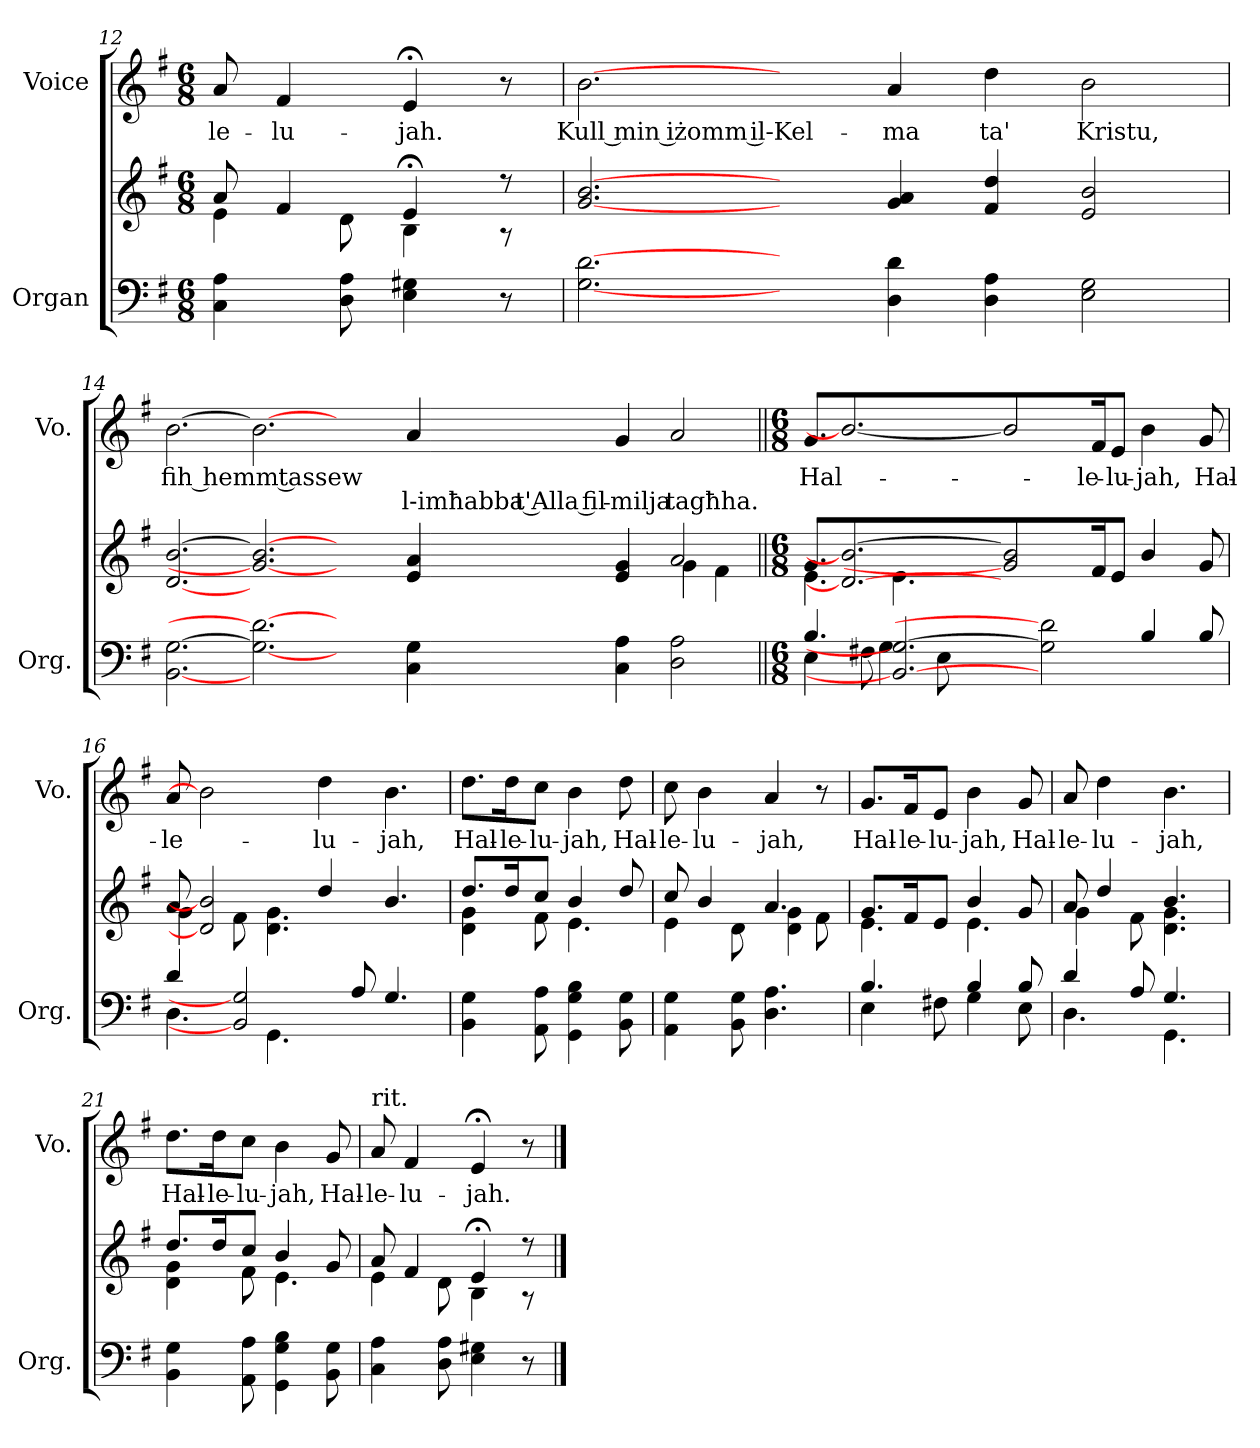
**kern	**kern	**kern	**text	**text
*part2	*part2	*part1	*part1	*part1
*staff3	*staff2	*staff1	*staff1	*staff1
*I"Organ	*	*I"Voice	*	*
*I'Org.	*	*I'Vo.	*	*
*clefF4	*clefG2	*clefG2	*	*
*k[f#]	*k[f#]	*k[f#]	*	*
*G:	*G:	*G:	*	*
*M6/8	*M6/8	*M6/8	*	*
=12	=12	=12	=12	=12
*	*^	*	*	*
4C\ 4A\	8a/	4e\	8a/	-le-	.
.	4f#/	.	4f#/	-lu-	.
8D\ 8A\	.	8d\	.	.	.
4E\ 4G#X\	4e;</	4B\	4e;</	-jah.	.
8r	8r	8r	8r	.	.
*	*v	*v	*	*	*
!!LO:LB:g=z
=13	=13	=13	=13	=13
[2.G [2.d	[2.g [2.b	[2.b	Kull min iżomm il-Kel-	.
4ryy	4ryy	4ryy	.	.
4D\ 4d\	4g/ 4a/	4a/	-ma	.
4D\ 4A\	4f#/ 4dd/	4dd\	ta'	.
2E\ 2G\	2e/ 2b/	2b\	Kristu,	.
=14'	=14'	=14'	=14'	=14'
*	*^	*	*	*
[2.BB [2.G	[2.d [2.b	1.ryy	[2.b	fih hemm tassew	.
2.G_ 2.d_	2.g_ 2.b_	.	2.b_	.	.
*	*v	*v	*	*	*
2ryy	2ryy	2ryy	.	.
4C\ 4G\	4e/ 4a/	4a/	.	l-imħabba t'Alla fil-
4C\ 4A\	4e/ 4g/	4g/	.	-milja
*	*^	*	*	*
2D\ 2A\	2a/	4g\	2a/	.	tagħha.
.	.	4f#\	.	.	.
!!LO:LB:g=z
=15||	=15||	=15||	=15||	=15||	=15||
*M6/8	*M6/8	*	*M6/8	*	*
*^	*	*	*	*	*
4.B/	4E\	8.g/L	4.e\	8.g/L	Hal-	.
.	.	2.d_ 2.b_	.	2.b_	.	.
.	8F#X\	.	.	.	.	.
2.BB_ 2.G_	4G\	.	4.e\	.	.	.
.	8E\	.	.	.	.	.
.	1ryy	.	1ryy	.	.	.
.	.	2g] 2b]	.	2b]	.	.
2G] 2d]	.	.	.	.	.	.
.	.	16f#/K	.	16f#/K	-le-	.
.	.	8e/J	.	8e/J	-lu-	.
4B/	.	4b/	.	4b\	-jah,	.
.	4ryy	.	4ryy	.	.	.
8B/	.	8g/	.	8g/	Hal-	.
=16	=16	=16	=16	=16	=16	=16
4d/	4.D\	8a/	4g\	8a/	-le-	.
.	.	2d] 2b]	.	2b]	.	.
2BB] 2G]	.	.	8f#\	.	.	.
.	4.GG\	.	4.d\ 4.g\	.	.	.
.	.	4dd/	.	4dd\	-lu-	.
8A/	2ryy	.	2ryy	.	.	.
4.G/	.	4.b/	.	4.b\	-jah,	.
*v	*v	*	*	*	*	*
=17	=17	=17	=17	=17	=17
4BB\ 4G\	8.dd/L	4d\ 4g\	8.dd\L	Hal-	.
.	16dd/K	.	16dd\K	-le-	.
8AA\ 8A\	8cc/J	8f#\	8cc\J	-lu-	.
4GG\ 4G\ 4B\	4b/	4.e\	4b\	-jah,	.
8BB\ 8G\	8dd/	.	8dd\	Hal-	.
=18	=18	=18	=18	=18	=18
4AA\ 4G\	8cc/	4e\	8cc\	-le-	.
.	4b/	.	4b\	-lu-	.
8BB\ 8G\	.	8d\	.	.	.
4.D\ 4.A\	4.a/	4d\ 4g\	4a/	-jah,	.
.	.	8f#\	8r	.	.
!!LO:LB:g=z
=19	=19	=19	=19	=19	=19
*^	*	*	*	*	*
4.B/	4E\	8.g/L	4.e\	8.g/L	Hal-	.
.	.	16f#/K	.	16f#/K	-le-	.
.	8F#X\	8e/J	.	8e/J	-lu-	.
4B/	4G\	4b/	4.e\	4b\	-jah,	.
8B/	8E\	8g/	.	8g/	Hal-	.
=20	=20	=20	=20	=20	=20	=20
4d/	4.D\	8a/	4g\	8a/	-le-	.
.	.	4dd/	.	4dd\	-lu-	.
8A/	.	.	8f#\	.	.	.
4.G/	4.GG\	4.b/	4.d\ 4.g\	4.b\	-jah,	.
*v	*v	*	*	*	*	*
=21	=21	=21	=21	=21	=21
4BB\ 4G\	8.dd/L	4d\ 4g\	8.dd\L	Hal-	.
.	16dd/K	.	16dd\K	-le-	.
8AA\ 8A\	8cc/J	8f#\	8cc\J	-lu-	.
4GG\ 4G\ 4B\	4b/	4.e\	4b\	-jah,	.
8BB\ 8G\	8g/	.	8g/	Hal-	.
=22	=22	=22	=22	=22	=22
!	!	!	!LO:TX:a:t=rit.	!	!
4C\ 4A\	8a/	4e\	8a/	-le-	.
.	4f#/	.	4f#/	-lu-	.
8D\ 8A\	.	8d\	.	.	.
4E\ 4G#X\	4e;</	4B\	4e;</	-jah.	.
8r	8r	8r	8r	.	.
*	*v	*v	*	*	*
==	==	==	==	==
*-	*-	*-	*-	*-
